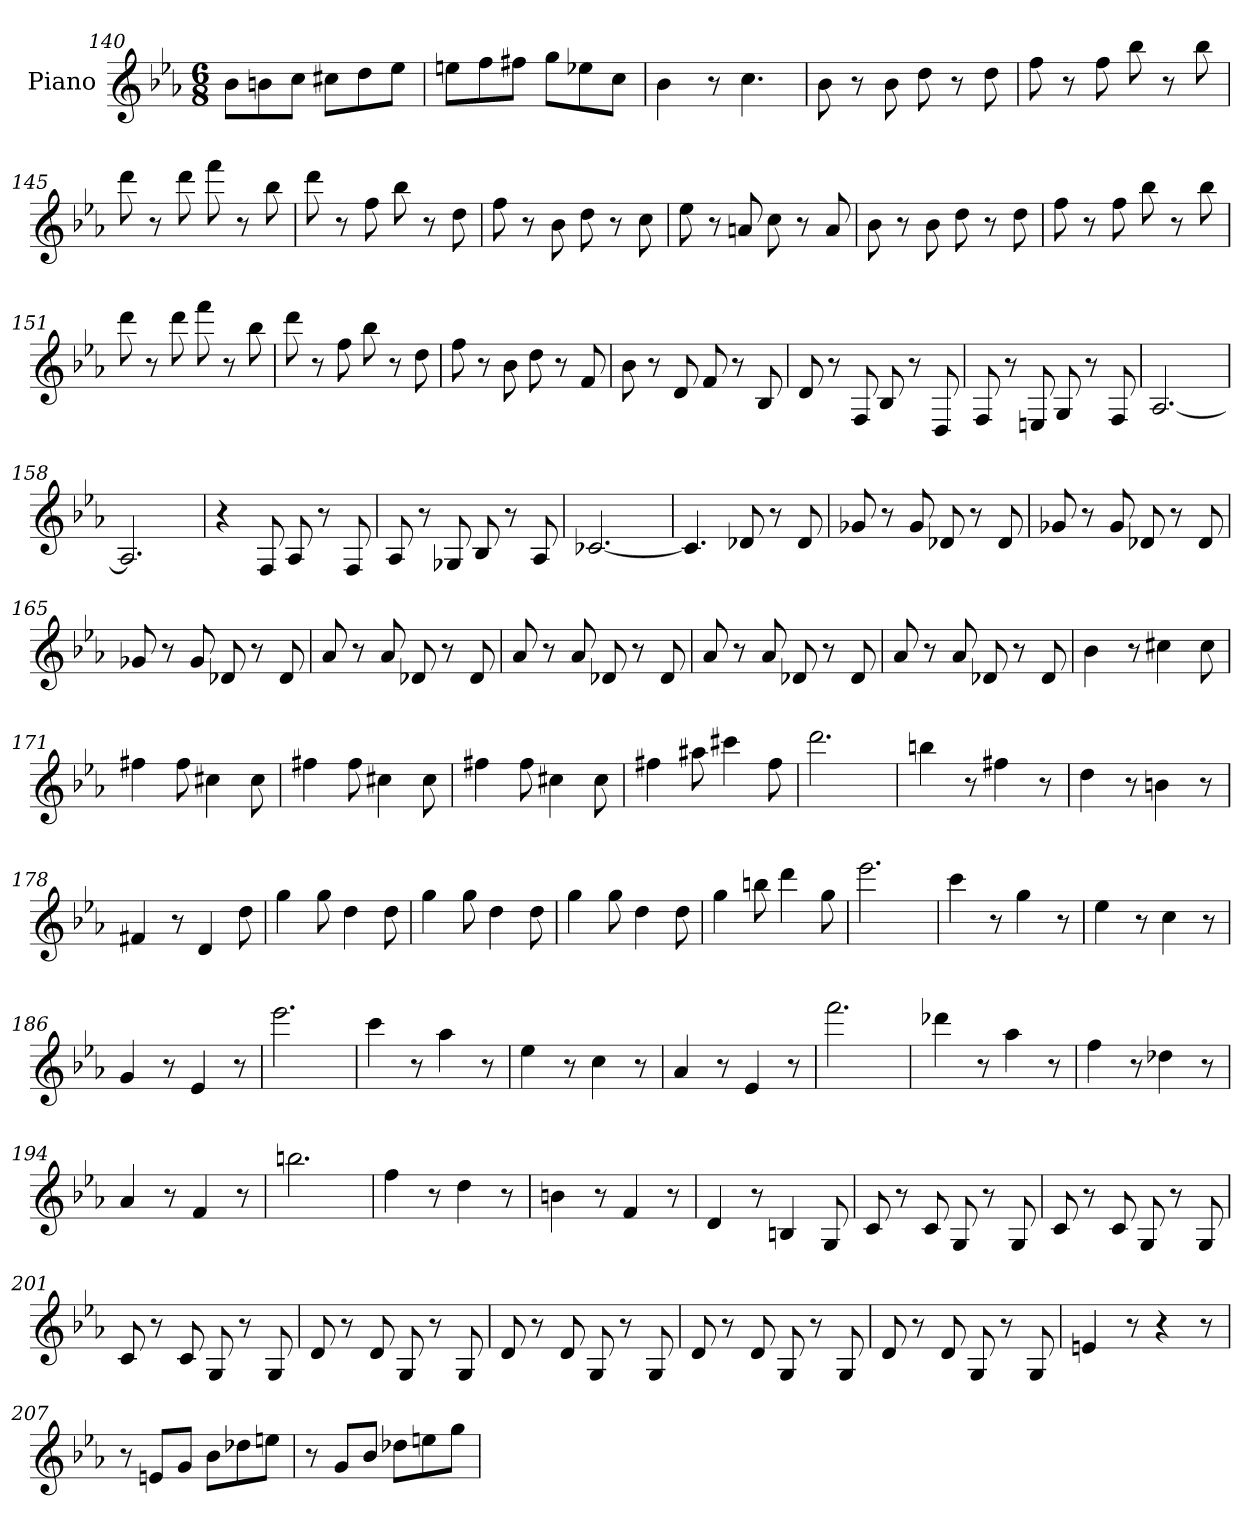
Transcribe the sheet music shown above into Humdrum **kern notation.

**kern
*part1
*staff1
*I"Piano
*I'Pno
*clefG2
*k[b-e-a-]
*E-:
*M6/8
=140
8b-\L
8bn\
8cc\J
8cc#X\L
8dd\
8ee-\J
=141
8een\L
8ff\
8ff#X\J
8gg\L
8ee-X\
8cc\J
=142
4b-
8r
4.cc
=143
8b-
8r
8b-
8dd
8r
8dd
=144
8ff
8r
8ff
8bb-
8r
8bb-
=145
8ddd
8r
8ddd
8fff
8r
8bb-
=146
8ddd
8r
8ff
8bb-
8r
8dd
=147
8ff
8r
8b-
8dd
8r
8cc
=148
8ee-
8r
8an
8cc
8r
8a
=149
8b-
8r
8b-
8dd
8r
8dd
=150
8ff
8r
8ff
8bb-
8r
8bb-
=151
8ddd
8r
8ddd
8fff
8r
8bb-
=152
8ddd
8r
8ff
8bb-
8r
8dd
=153
8ff
8r
8b-
8dd
8r
8f
=154
8b-
8r
8d
8f
8r
8B-
=155
8d
8r
8F
8B-
8r
8D
=156
8F
8r
8En
8G
8r
8F
=157
[2.A-
=158
2.A-]
=159
4r
8F
8A-
8r
8F
=160
8A-
8r
8G-X
8B-
8r
8A-
=161
[2.c-X
=162
4.c-]
8d-X
8r
8d-
=163
8g-X
8r
8g-
8d-X
8r
8d-
=164
8g-X
8r
8g-
8d-X
8r
8d-
=165
8g-X
8r
8g-
8d-X
8r
8d-
=166
8a-
8r
8a-
8d-X
8r
8d-
=167
8a-
8r
8a-
8d-X
8r
8d-
=168
8a-
8r
8a-
8d-X
8r
8d-
=169
8a-
8r
8a-
8d-X
8r
8d-
=170
4b-
8r
4cc#X
8cc#
=171
4ff#X
8ff#
4cc#X
8cc#
=172
4ff#X
8ff#
4cc#X
8cc#
=173
4ff#X
8ff#
4cc#X
8cc#
=174
4ff#X
8aa#X
4ccc#X
8ff#
=175
2.ddd
=176
4bbn
8r
4ff#X
8r
=177
4dd
8r
4bn
8r
=178
4f#X
8r
4d
8dd
=179
4gg
8gg
4dd
8dd
=180
4gg
8gg
4dd
8dd
=181
4gg
8gg
4dd
8dd
=182
4gg
8bbn
4ddd
8gg
=183
2.eee-
=184
4ccc
8r
4gg
8r
=185
4ee-
8r
4cc
8r
=186
4g
8r
4e-
8r
=187
2.eee-
=188
4ccc
8r
4aa-
8r
=189
4ee-
8r
4cc
8r
=190
4a-
8r
4e-
8r
=191
2.fff
=192
4ddd-X
8r
4aa-
8r
=193
4ff
8r
4dd-X
8r
=194
4a-
8r
4f
8r
=195
2.bbn
=196
4ff
8r
4dd
8r
=197
4bn
8r
4f
8r
=198
4d
8r
4Bn
8G
=199
8c
8r
8c
8G
8r
8G
=200
8c
8r
8c
8G
8r
8G
=201
8c
8r
8c
8G
8r
8G
=202
8d
8r
8d
8G
8r
8G
=203
8d
8r
8d
8G
8r
8G
=204
8d
8r
8d
8G
8r
8G
=205
8d
8r
8d
8G
8r
8G
=206
4en
8r
4r
8r
=207
8r
8en/L
8g/J
8b-\L
8dd-X\
8een\J
=208
8r
8g/L
8b-/J
8dd-X\L
8een\
8gg\J
=
*-
